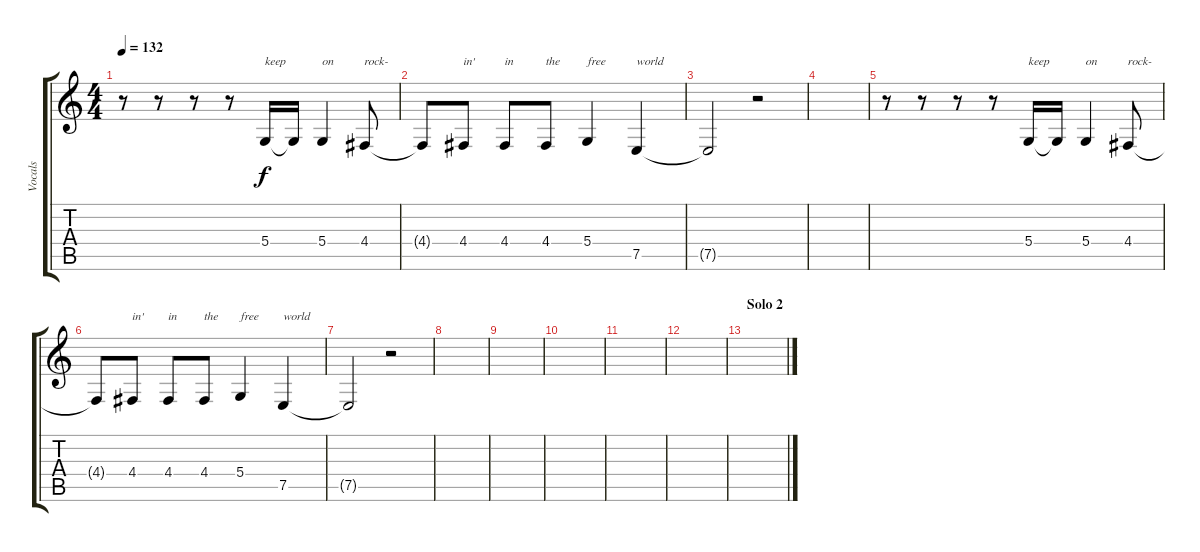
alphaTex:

\track ("Vocals" "Vocals") {instrument lead6voice}
\staff {score tabs}
\tuning (E4 B3 G3 D3 A2 E2) {hide}
\ts (4 4)
\tempo 132
\clef g2
\ks c
r.8{dy f} r.8 r.8 r.8 5.4.16{txt "keep"} 5.4{t}.16 5.4.4{txt "on"} 4.4.8{txt "rock-"} |
4.4{t}.8 4.4.8{txt "in'"} 4.4.8{txt "in"} 4.4.8{txt "the"} 5.4.4{txt "free"} 7.5.4{txt "world"} |
7.5{t}.2 r.2 |
|
r.8 r.8 r.8 r.8 5.4.16{txt "keep"} 5.4{t}.16 5.4.4{txt "on"} 4.4.8{txt "rock-"} |
4.4{t}.8 4.4.8{txt "in'"} 4.4.8{txt "in"} 4.4.8{txt "the"} 5.4.4{txt "free"} 7.5.4{txt "world"} |
7.5{t}.2 r.2 |
|
|
|
|
|
\section ("" "Solo 2")
